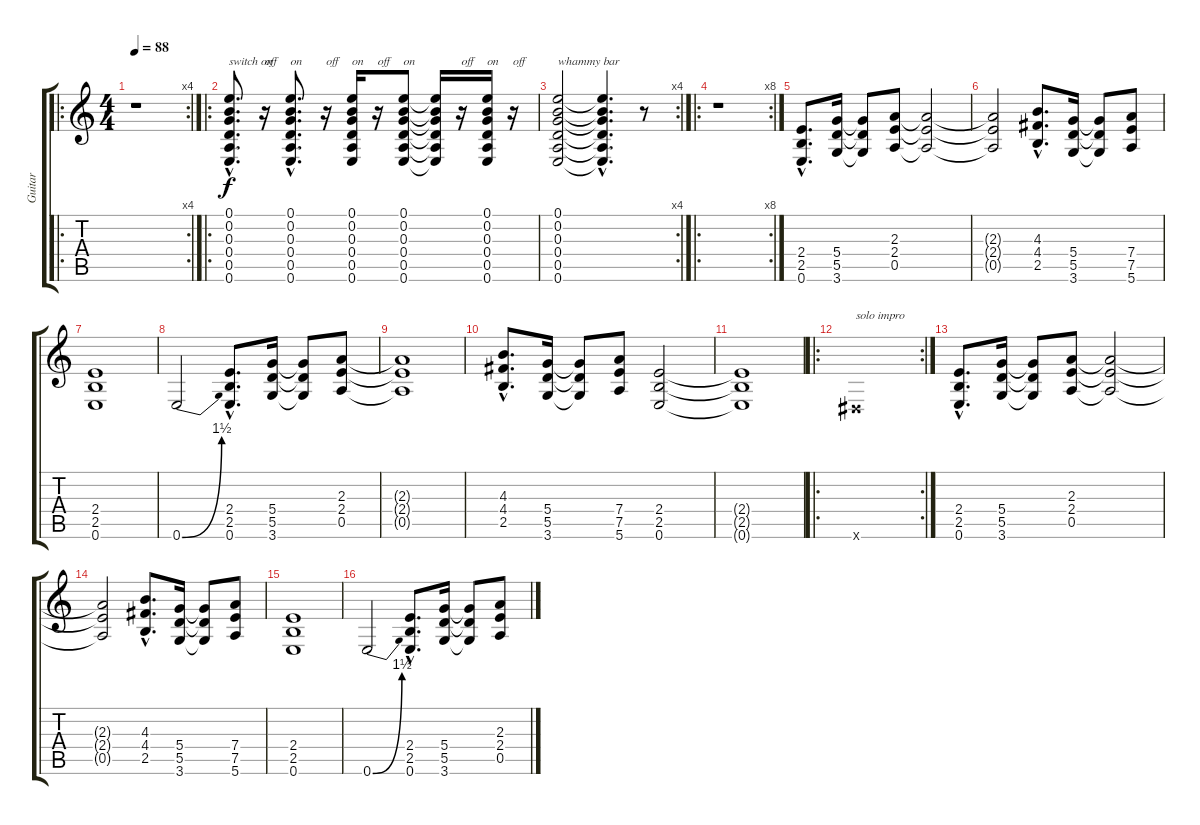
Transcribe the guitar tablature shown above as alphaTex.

\track ("Guitar" "Guitar") {instrument distortionguitar}
\staff {score tabs}
\tuning (E4 B3 G3 D3 A2 E2) {hide}
\ro
\rc 4
\ts (4 4)
\tempo 88
\clef g2
\ks c
r.1{dy f instrument distortionguitar} |
\ro
(0.1{hac} 0.2{hac} 0.3{hac} 0.4{hac} 0.5{hac} 0.6{hac}).8{d txt "switch on"} r.16{txt "off"} (0.1{hac} 0.2{hac} 0.3{hac} 0.4{hac} 0.5{hac} 0.6{hac}).8{d txt "on"} r.16{txt "off"} (0.1 0.2 0.3 0.4 0.5 0.6).16{txt "on"} r.16{txt "off"} (0.1 0.2 0.3 0.4 0.5 0.6).8{txt "on"} (0.1{t} 0.2{t} 0.3{t} 0.4{t} 0.5{t} 0.6{t}).16 r.16{txt "off"} (0.1 0.2 0.3 0.4 0.5 0.6).16{txt "on"} r.16{txt "off"} |
\rc 4
(0.1 0.2 0.3 0.4 0.5 0.6).2{txt "whammy bar"} (0.1{hac t} 0.2{hac t} 0.3{hac t} 0.4{hac t} 0.5{hac t} 0.6{hac t}).4{d} r.8 |
\ro
\rc 8
r.1 |
(2.4{hac} 2.5{hac} 0.6{hac}).8{d} (5.4 5.5 3.6).16 (5.4{t} 5.5{t} 3.6{t}).8 (2.3 2.4 0.5).8 (2.3{t} 2.4{t} 0.5{t}).2 |
(2.3{t} 2.4{t} 0.5{t}).2 (4.3{hac} 4.4{hac} 2.5{hac}).8{d} (5.4 5.5 3.6).16 (5.4{t} 5.5{t} 3.6{t}).8 (7.4 7.5 5.6).8 |
(2.4 2.5 0.6).1 |
0.6{be (bend 0 0 60 6)}.2 (2.4{hac} 2.5{hac} 0.6{hac}).8{d} (5.4 5.5 3.6).16 (5.4{t} 5.5{t} 3.6{t}).8 (2.3 2.4 0.5).8 |
(2.3{t} 2.4{t} 0.5{t}).1 |
(4.3{hac} 4.4{hac} 2.5{hac}).8{d} (5.4 5.5 3.6).16 (5.4{t} 5.5{t} 3.6{t}).8 (7.4 7.5 5.6).8 (2.4 2.5 0.6).2 |
(2.4{t} 2.5{t} 0.6{t}).1 |
\ro
\rc 2
-1.6{x}.1{txt "solo impro"} |
(2.4{hac} 2.5{hac} 0.6{hac}).8{d} (5.4 5.5 3.6).16 (5.4{t} 5.5{t} 3.6{t}).8 (2.3 2.4 0.5).8 (2.3{t} 2.4{t} 0.5{t}).2 |
(2.3{t} 2.4{t} 0.5{t}).2 (4.3{hac} 4.4{hac} 2.5{hac}).8{d} (5.4 5.5 3.6).16 (5.4{t} 5.5{t} 3.6{t}).8 (7.4 7.5 5.6).8 |
(2.4 2.5 0.6).1 |
0.6{be (bend 0 0 60 6)}.2 (2.4{hac} 2.5{hac} 0.6{hac}).8{d} (5.4 5.5 3.6).16 (5.4{t} 5.5{t} 3.6{t}).8 (2.3 2.4 0.5).8
